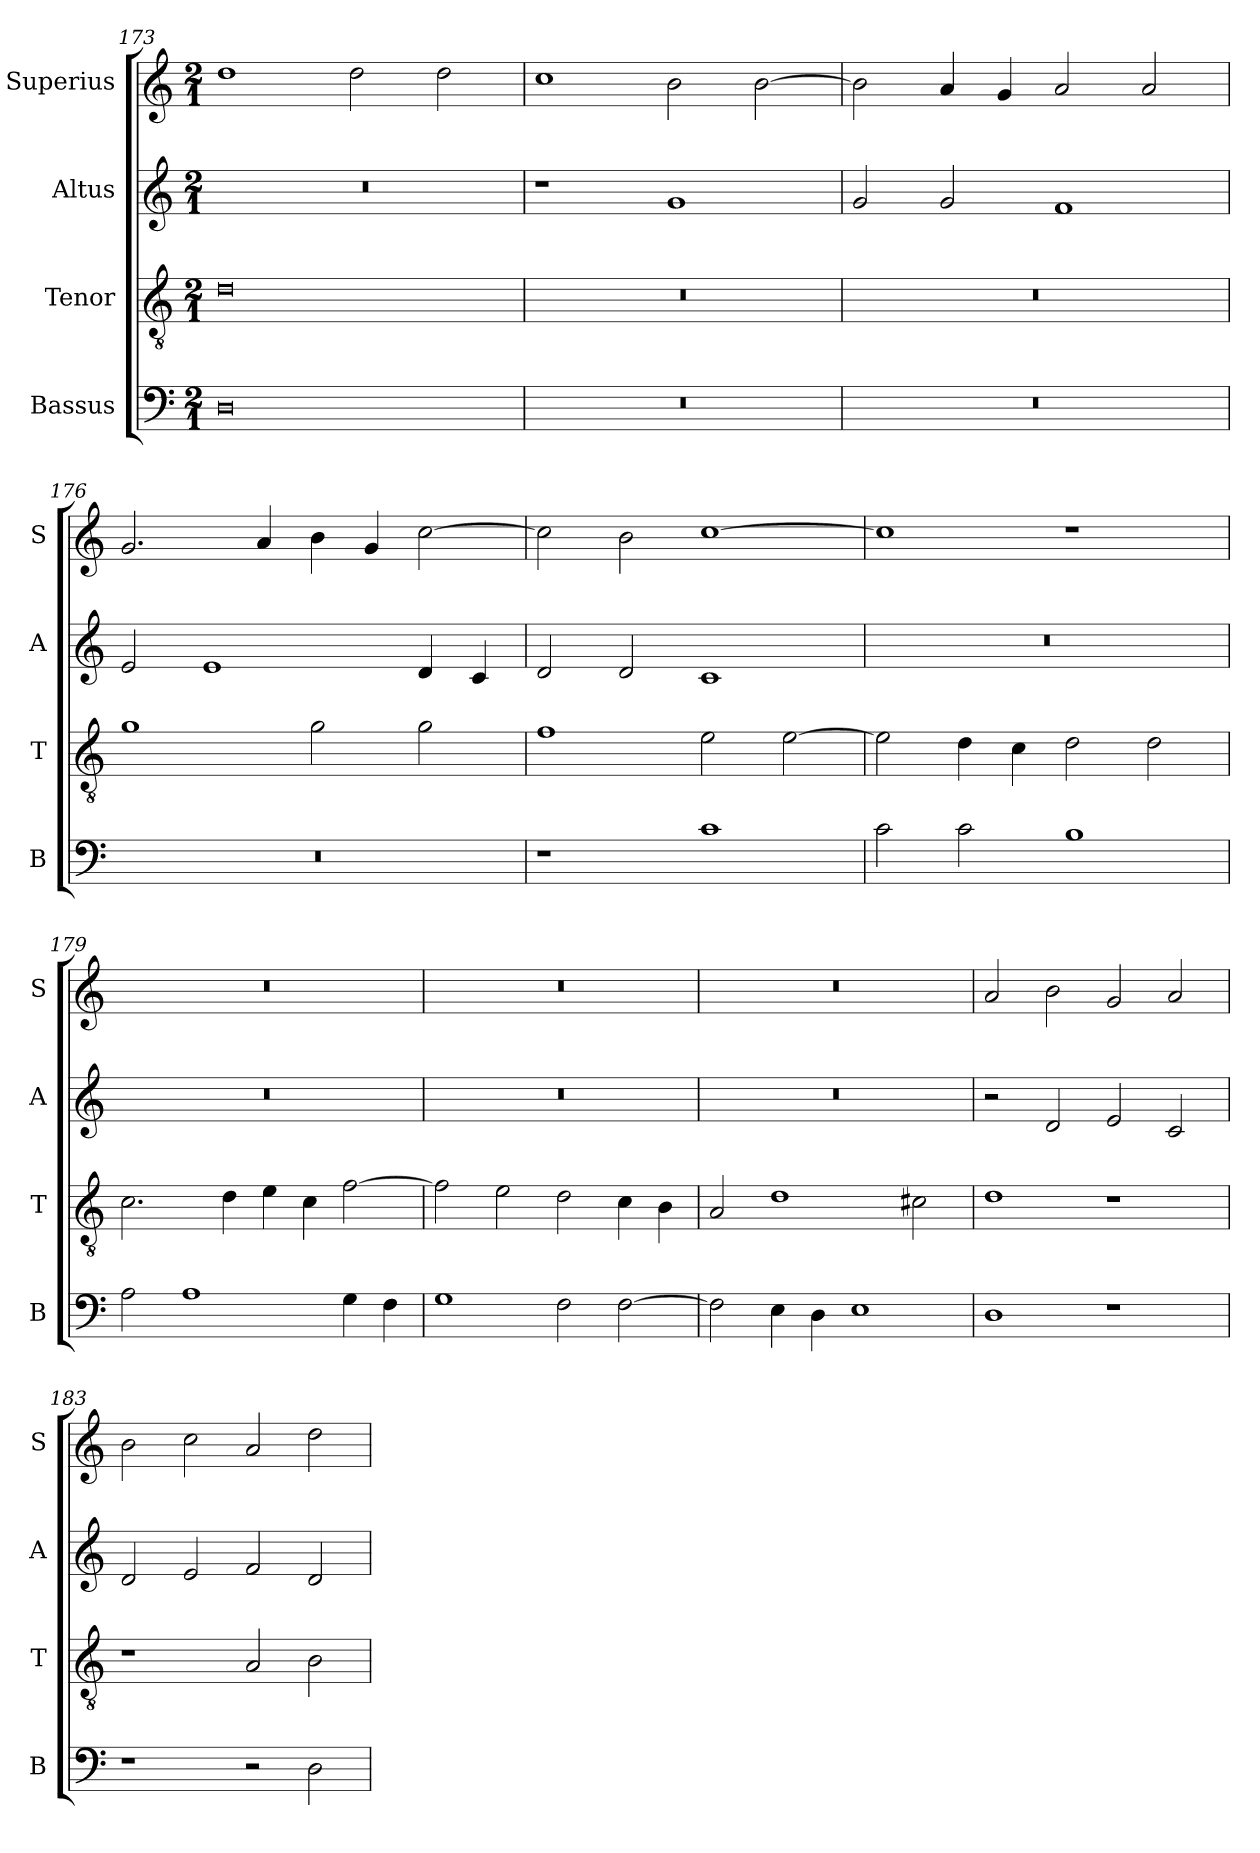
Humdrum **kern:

**kern	**kern	**kern	**kern
*part4	*part3	*part2	*part1
*staff4	*staff3	*staff2	*staff1
*I"Bassus	*I"Tenor	*I"Altus	*I"Superius
*I'B	*I'T	*I'A	*I'S
*clefF4	*clefGv2	*clefG2	*clefG2
*k[]	*k[]	*k[]	*k[]
*C:	*C:	*C:	*C:
*M2/1	*M2/1	*M2/1	*M2/1
=173	=173	=173	=173
0D	0d	0r	1dd
.	.	.	2dd
.	.	.	2dd
=174	=174	=174	=174
0r	0r	1r	1cc
.	.	1g	2b
.	.	.	[2b
=175	=175	=175	=175
0r	0r	2g	2b]
.	.	2g	4a
.	.	.	4g
.	.	1f	2a
.	.	.	2a
=176	=176	=176	=176
0r	1g	2e	2.g
.	.	1e	.
.	.	.	4a
.	2g	.	4b
.	.	.	4g
.	2g	4d	[2cc
.	.	4c	.
=177	=177	=177	=177
1r	1f	2d	2cc]
.	.	2d	2b
1c	2e	1c	[1cc
.	[2e	.	.
=178	=178	=178	=178
2c	2e]	0r	1cc]
2c	4d	.	.
.	4c	.	.
1B	2d	.	1r
.	2d	.	.
=179	=179	=179	=179
2A	2.c	0r	0r
1A	.	.	.
.	4d	.	.
.	4e	.	.
.	4c	.	.
4G	[2f	.	.
4F	.	.	.
=180	=180	=180	=180
1G	2f]	0r	0r
.	2e	.	.
2F	2d	.	.
[2F	4c	.	.
.	4B	.	.
=181	=181	=181	=181
2F]	2A	0r	0r
4E	1d	.	.
4D	.	.	.
1E	.	.	.
.	2c#X	.	.
=182	=182	=182	=182
1D	1d	2r	2a
.	.	2d	2b
1r	1r	2e	2g
.	.	2c	2a
=183	=183	=183	=183
1r	1r	2d	2b
.	.	2e	2cc
2r	2A	2f	2a
2D	2B	2d	2dd
=	=	=	=
*-	*-	*-	*-
